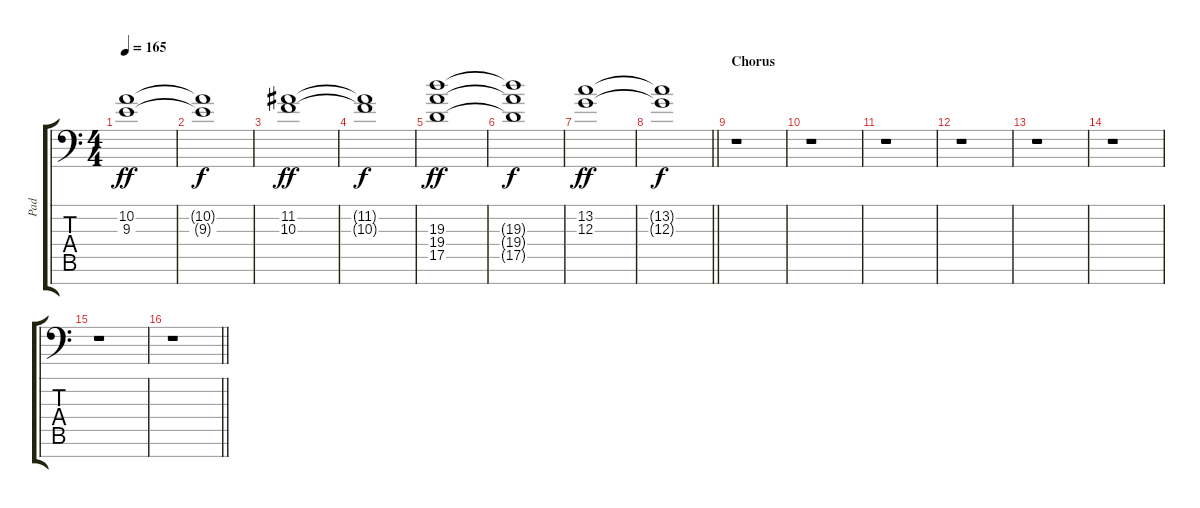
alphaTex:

\track ("Pad" "Pad") {instrument synthstrings1}
\staff {score tabs}
\tuning (C8 B3 G3 D3 A2 E2 C-1) {hide}
\ts (4 4)
\tempo 165
\clef f4
\ks c
(10.2 9.3).1{dy ff} |
(10.2{t} 9.3{t}).1{dy f} |
(11.2 10.3).1{dy ff} |
(11.2{t} 10.3{t}).1{dy f} |
(19.3 19.4 17.5).1{dy ff} |
(19.3{t} 19.4{t} 17.5{t}).1{dy f} |
(13.2 12.3).1{dy ff} |
\barLineRight lightlight
(13.2{t} 12.3{t}).1{dy f} |
\section ("" "Chorus")
r.1 |
r.1 |
r.1 |
r.1 |
r.1 |
r.1 |
r.1 |
\barLineRight lightlight
r.1
